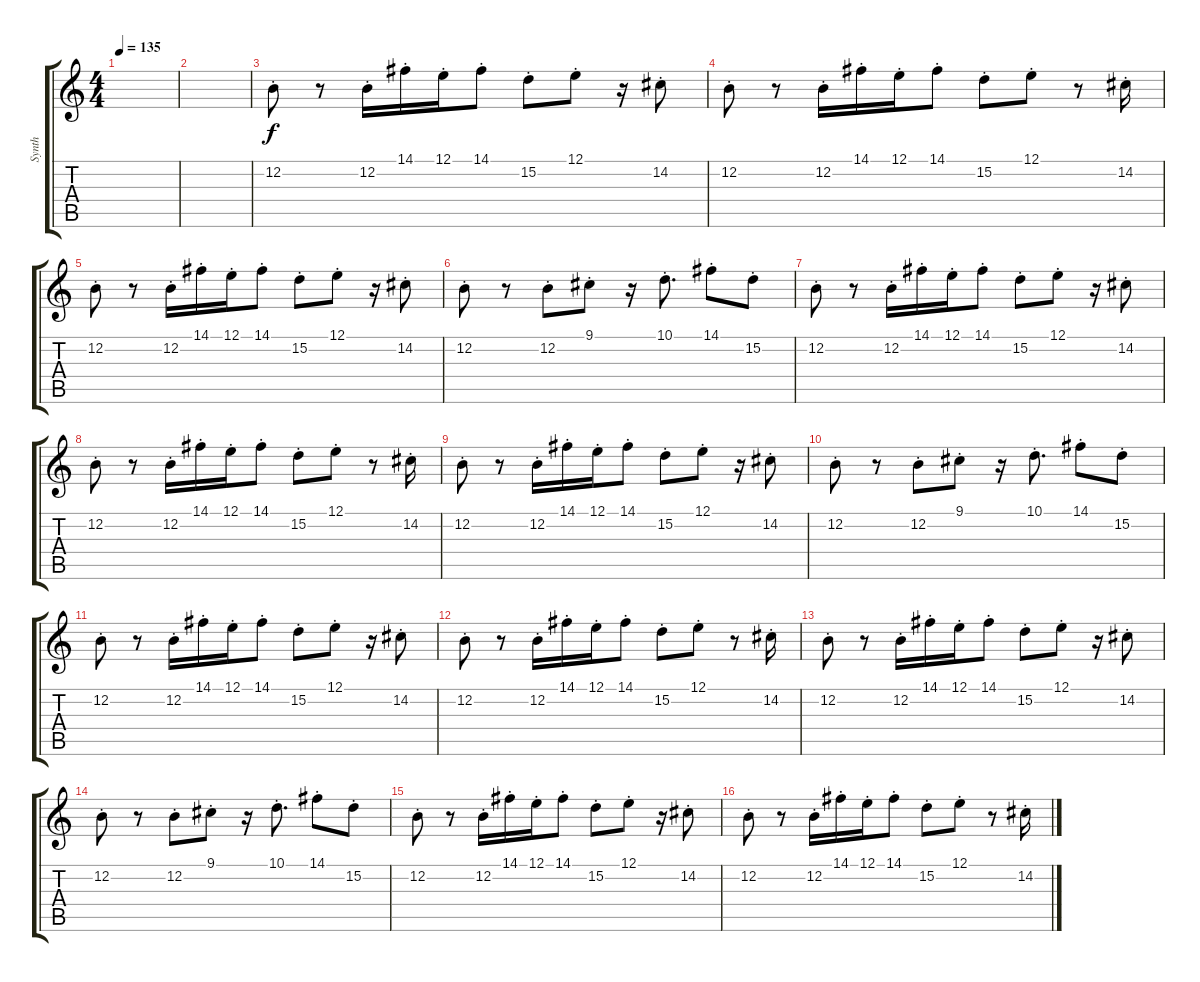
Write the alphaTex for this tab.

\track ("Synth" "Synth") {instrument pad3polysynth}
\staff {score tabs}
\tuning (E4 B3 G3 D3 A2 E2) {hide}
\ts (4 4)
\tempo 135
\clef g2
\ks c
|
|
12.2{st}.8{volume 14 instrument pad3polysynth} r.8 12.2{st}.16 14.1{st}.16 12.1{st}.16 14.1{st}.8 15.2{st}.8 12.1{st}.8 r.16 14.2{st}.8 |
12.2{st}.8 r.8 12.2{st}.16 14.1{st}.16 12.1{st}.16 14.1{st}.8 15.2{st}.8 12.1{st}.8 r.8 14.2{st}.16 |
12.2{st}.8 r.8 12.2{st}.16 14.1{st}.16 12.1{st}.16 14.1{st}.8 15.2{st}.8 12.1{st}.8 r.16 14.2{st}.8 |
12.2{st}.8 r.8 12.2{st}.8 9.1{st}.8 r.16 10.1{st}.8{d} 14.1{st}.8 15.2{st}.8 |
12.2{st}.8 r.8 12.2{st}.16 14.1{st}.16 12.1{st}.16 14.1{st}.8 15.2{st}.8 12.1{st}.8 r.16 14.2{st}.8 |
12.2{st}.8 r.8 12.2{st}.16 14.1{st}.16 12.1{st}.16 14.1{st}.8 15.2{st}.8 12.1{st}.8 r.8 14.2{st}.16 |
12.2{st}.8 r.8 12.2{st}.16 14.1{st}.16 12.1{st}.16 14.1{st}.8 15.2{st}.8 12.1{st}.8 r.16 14.2{st}.8 |
12.2{st}.8 r.8 12.2{st}.8 9.1{st}.8 r.16 10.1{st}.8{d} 14.1{st}.8 15.2{st}.8 |
12.2{st}.8 r.8 12.2{st}.16 14.1{st}.16 12.1{st}.16 14.1{st}.8 15.2{st}.8 12.1{st}.8 r.16 14.2{st}.8 |
12.2{st}.8 r.8 12.2{st}.16 14.1{st}.16 12.1{st}.16 14.1{st}.8 15.2{st}.8 12.1{st}.8 r.8 14.2{st}.16 |
12.2{st}.8 r.8 12.2{st}.16 14.1{st}.16 12.1{st}.16 14.1{st}.8 15.2{st}.8 12.1{st}.8 r.16 14.2{st}.8 |
12.2{st}.8 r.8 12.2{st}.8 9.1{st}.8 r.16 10.1{st}.8{d} 14.1{st}.8 15.2{st}.8 |
12.2{st}.8 r.8 12.2{st}.16 14.1{st}.16 12.1{st}.16 14.1{st}.8 15.2{st}.8 12.1{st}.8 r.16 14.2{st}.8 |
12.2{st}.8 r.8 12.2{st}.16 14.1{st}.16 12.1{st}.16 14.1{st}.8 15.2{st}.8 12.1{st}.8 r.8 14.2{st}.16
